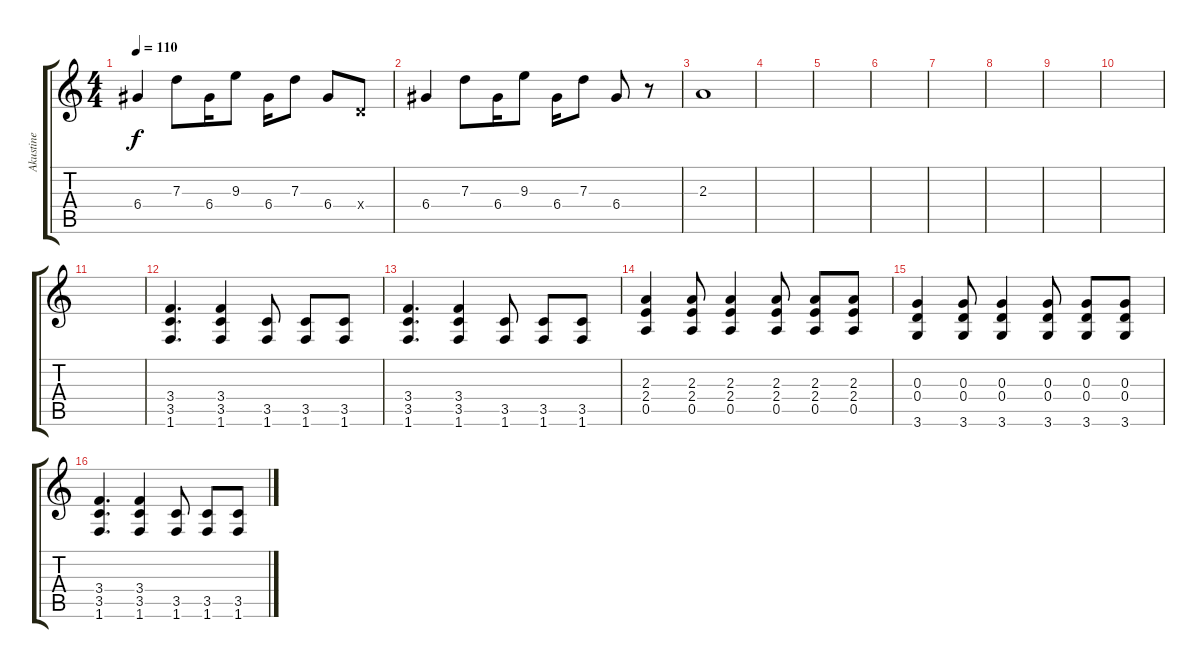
\track ("Akustine" "Akustine") {instrument acousticguitarsteel}
\staff {score tabs}
\tuning (E4 B3 G3 D3 A2 E2) {hide}
\ts (4 4)
\tempo 110
\clef g2
\ks c
6.4.4{dy f} 7.3.8 6.4.16 9.3.8 6.4.16 7.3.8 6.4.8 0.4{x}.8 |
6.4.4 7.3.8 6.4.16 9.3.8 6.4.16 7.3.8 6.4.8 r.8 |
2.3.1 |
|
|
|
|
|
|
|
|
(3.4 3.5 1.6).4{d} (3.4 3.5 1.6).4 (3.5 1.6).8 (3.5 1.6).8 (3.5 1.6).8 |
(3.4 3.5 1.6).4{d} (3.4 3.5 1.6).4 (3.5 1.6).8 (3.5 1.6).8 (3.5 1.6).8 |
(2.3 2.4 0.5).4 (2.3 2.4 0.5).8 (2.3 2.4 0.5).4 (2.3 2.4 0.5).8 (2.3 2.4 0.5).8 (2.3 2.4 0.5).8 |
(0.3 0.4 3.6).4 (0.3 0.4 3.6).8 (0.3 0.4 3.6).4 (0.3 0.4 3.6).8 (0.3 0.4 3.6).8 (0.3 0.4 3.6).8 |
(3.4 3.5 1.6).4{d} (3.4 3.5 1.6).4 (3.5 1.6).8 (3.5 1.6).8 (3.5 1.6).8
